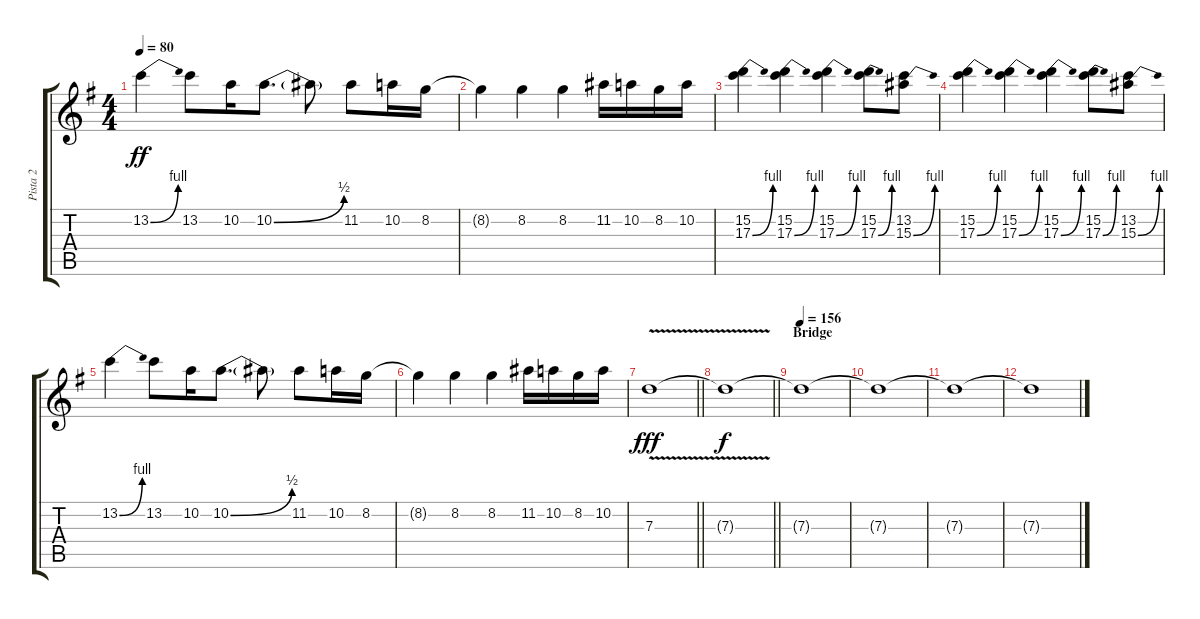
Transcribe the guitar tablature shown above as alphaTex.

\track ("Pista 2" "Pista 2") {instrument distortionguitar}
\staff {score tabs}
\tuning (E4 B3 G3 D3 A2 D2) {hide}
\ts (4 4)
\tempo 80
\clef g2
\ks eminor
13.2{be (bend 0 0 60 4)}.4{dy ff} 13.2.8 10.2.16 10.2{be (bend 0 0 60 2)}.8{d} 10.2{t}.8 11.2.8 10.2.16 8.2.16 |
8.2{t}.4 8.2.4 8.2.4 11.2.16 10.2.16 8.2.16 10.2.16 |
(15.2 17.3{be (bend 0 0 60 4)}).4 (15.2 17.3{be (bend 0 0 60 4)}).4 (15.2 17.3{be (bend 0 0 60 4)}).4 (15.2 17.3{be (bend 0 0 60 4)}).8 (13.2 15.3{be (bend 0 0 60 4)}).8 |
(15.2 17.3{be (bend 0 0 60 4)}).4 (15.2 17.3{be (bend 0 0 60 4)}).4 (15.2 17.3{be (bend 0 0 60 4)}).4 (15.2 17.3{be (bend 0 0 60 4)}).8 (13.2 15.3{be (bend 0 0 60 4)}).8 |
13.2{be (bend 0 0 60 4)}.4 13.2.8 10.2.16 10.2{be (bend 0 0 60 2)}.8{d} 10.2{t}.8 11.2.8 10.2.16 8.2.16 |
8.2{t}.4 8.2.4 8.2.4 11.2.16 10.2.16 8.2.16 10.2.16 |
\barLineRight lightlight
7.3{v}.1{dy fff} |
\barLineRight lightlight
7.3{t}.1{dy f volume 2} |
\section ("" "Bridge")
\tempo 156
7.3{t}.1 |
7.3{t}.1 |
7.3{t}.1 |
7.3{t}.1
